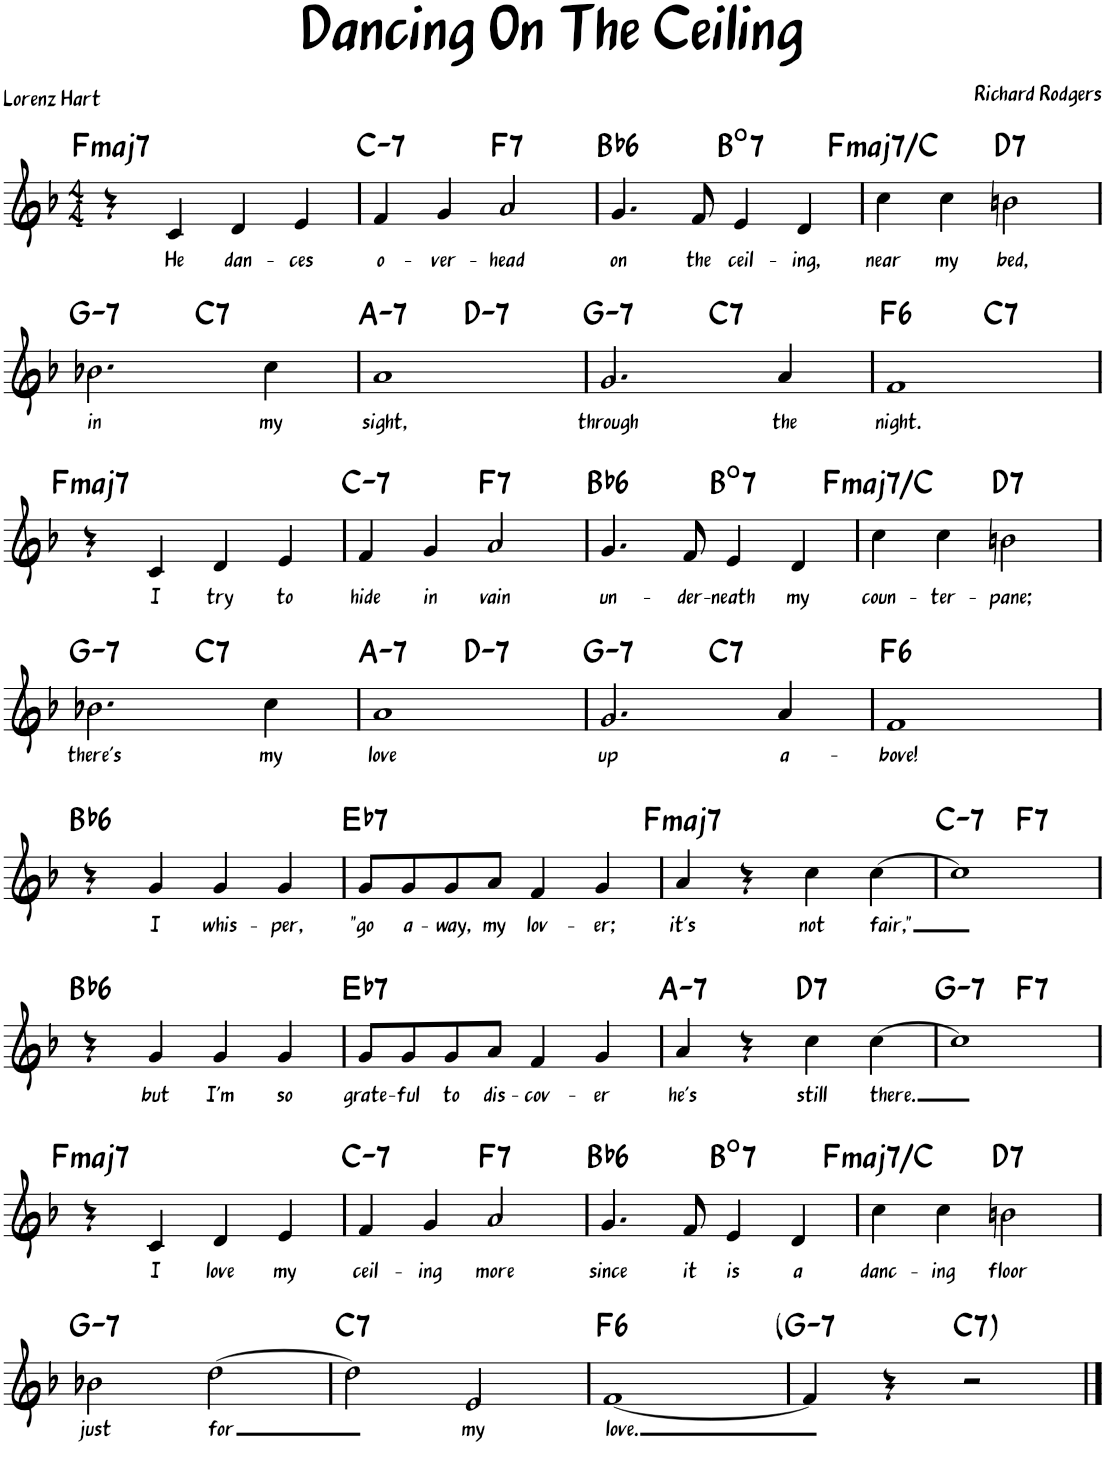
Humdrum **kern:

**kern	**text	**harte
*part1	*part1	*part1
*staff1	*staff1	*
*I"Piano	*	*
*I'Pno.	*	*
*clefG2	*	*
*k[b-]	*	*
*M4/4	*	*
=1	=1	=1
!	!	!LO:H:kt=maj7
4r	.	F:maj7
!	!LO:LY:b	!
4c/	He	.
!	!LO:LY:b	!
4d/	dan-	.
!	!LO:LY:b	!
4e/	-ces	.
=2	=2	=2
!	!LO:LY:b	!LO:H:kt=7
4f/	o-	C:min7
!	!LO:LY:b	!
4g/	-ver-	.
!	!LO:LY:b	!LO:H:kt=7
2a/	-head	F:7
=3	=3	=3
!	!LO:LY:b	!LO:H:kt=6
4.g/	on	Bb:maj6
!	!LO:LY:b	!
8f/	the	.
!	!LO:LY:b	!LO:H:kt=7
4e/	ceil-	B:dim7
!	!LO:LY:b	!
4d/	-ing,	.
=4	=4	=4
!	!LO:LY:b	!LO:H:kt=maj7
4cc\	near	F:maj7/5
!	!LO:LY:b	!
4cc\	my	.
!	!LO:LY:b	!LO:H:kt=7
2bn\	bed,	D:7
!!LO:LB:g=z
=5	=5	=5
!	!LO:LY:b	!LO:H:kt=7
*^	*	*
2.b-X\	2ryy	in	G:min7
!	!	!	!LO:H:kt=7
.	2ryy	.	C:7
!	!	!LO:LY:b	!
4cc\	.	my	.
=6	=6	=6	=6
!	!	!LO:LY:b	!LO:H:kt=7
1a	2ryy	sight,	A:min7
!	!	!	!LO:H:kt=7
.	2ryy	.	D:min7
=7	=7	=7	=7
!	!	!LO:LY:b	!LO:H:kt=7
2.g/	2ryy	through	G:min7
!	!	!	!LO:H:kt=7
.	2ryy	.	C:7
!	!	!LO:LY:b	!
4a/	.	the	.
=8	=8	=8	=8
!	!	!LO:LY:b	!LO:H:kt=6
1f	2ryy	night.	F:maj6
!	!	!	!LO:H:kt=7
.	2ryy	.	C:7
!!LO:LB:g=z	!!
=9	=9	=9	=9
!	!	!	!LO:H:kt=maj7
*v	*v	*	*
4r	.	F:maj7
!	!LO:LY:b	!
4c/	I	.
!	!LO:LY:b	!
4d/	try	.
!	!LO:LY:b	!
4e/	to	.
=10	=10	=10
!	!LO:LY:b	!LO:H:kt=7
4f/	hide	C:min7
!	!LO:LY:b	!
4g/	in	.
!	!LO:LY:b	!LO:H:kt=7
2a/	vain	F:7
=11	=11	=11
!	!LO:LY:b	!LO:H:kt=6
4.g/	un-	Bb:maj6
!	!LO:LY:b	!
8f/	-der-	.
!	!LO:LY:b	!LO:H:kt=7
4e/	-neath	B:dim7
!	!LO:LY:b	!
4d/	my	.
=12	=12	=12
!	!LO:LY:b	!LO:H:kt=maj7
4cc\	coun-	F:maj7/5
!	!LO:LY:b	!
4cc\	-ter-	.
!	!LO:LY:b	!LO:H:kt=7
2bn\	-pane;	D:7
!!LO:LB:g=z
=13	=13	=13
!	!LO:LY:b	!LO:H:kt=7
*^	*	*
2.b-X\	2ryy	there's	G:min7
!	!	!	!LO:H:kt=7
.	2ryy	.	C:7
!	!	!LO:LY:b	!
4cc\	.	my	.
=14	=14	=14	=14
!	!	!LO:LY:b	!LO:H:kt=7
1a	2ryy	love	A:min7
!	!	!	!LO:H:kt=7
.	2ryy	.	D:min7
=15	=15	=15	=15
!	!	!LO:LY:b	!LO:H:kt=7
2.g/	2ryy	up	G:min7
!	!	!	!LO:H:kt=7
.	2ryy	.	C:7
!	!	!LO:LY:b	!
4a/	.	a-	.
=16	=16	=16	=16
!	!	!LO:LY:b	!LO:H:kt=6
*v	*v	*	*
1f	-bove!	F:maj6
!!LO:LB:g=z
=17	=17	=17
!	!	!LO:H:kt=6
4r	.	Bb:maj6
!	!LO:LY:b	!
4g/	I	.
!	!LO:LY:b	!
4g/	whis-	.
!	!LO:LY:b	!
4g/	-per,	.
=18	=18	=18
!	!LO:LY:b	!LO:H:kt=7
8g/L	"go	Eb:7
!	!LO:LY:b	!
8g/	a-	.
!	!LO:LY:b	!
8g/	-way,	.
!	!LO:LY:b	!
8a/J	my	.
!	!LO:LY:b	!
4f/	lov-	.
!	!LO:LY:b	!
4g/	-er;	.
=19	=19	=19
!	!LO:LY:b	!LO:H:kt=maj7
4a/	it's	F:maj7
4r	.	.
!	!LO:LY:b	!
4cc\	not	.
!	!LO:LY:b	!
[4cc\	fair,"	.
=20	=20	=20
!	!	!LO:H:kt=7
*^	*	*
1cc]	2ryy	.	C:min7
!	!	!	!LO:H:kt=7
.	2ryy	.	F:7
!!LO:LB:g=z	!!
=21	=21	=21	=21
!	!	!	!LO:H:kt=6
*v	*v	*	*
4r	.	Bb:maj6
!	!LO:LY:b	!
4g/	but	.
!	!LO:LY:b	!
4g/	I'm	.
!	!LO:LY:b	!
4g/	so	.
=22	=22	=22
!	!LO:LY:b	!LO:H:kt=7
8g/L	grate-	Eb:7
!	!LO:LY:b	!
8g/	-ful	.
!	!LO:LY:b	!
8g/	to	.
!	!LO:LY:b	!
8a/J	dis-	.
!	!LO:LY:b	!
4f/	-cov-	.
!	!LO:LY:b	!
4g/	-er	.
=23	=23	=23
!	!LO:LY:b	!LO:H:kt=7
4a/	he's	A:min7
4r	.	.
!	!LO:LY:b	!LO:H:kt=7
4cc\	still	D:7
!	!LO:LY:b	!
[4cc\	there.	.
=24	=24	=24
!	!	!LO:H:kt=7
*^	*	*
1cc]	2ryy	.	G:min7
!	!	!	!LO:H:kt=7
.	2ryy	.	F:7
!!LO:LB:g=z	!!
=25	=25	=25	=25
!	!	!	!LO:H:kt=maj7
*v	*v	*	*
4r	.	F:maj7
!	!LO:LY:b	!
4c/	I	.
!	!LO:LY:b	!
4d/	love	.
!	!LO:LY:b	!
4e/	my	.
=26	=26	=26
!	!LO:LY:b	!LO:H:kt=7
4f/	ceil-	C:min7
!	!LO:LY:b	!
4g/	-ing	.
!	!LO:LY:b	!LO:H:kt=7
2a/	more	F:7
=27	=27	=27
!	!LO:LY:b	!LO:H:kt=6
4.g/	since	Bb:maj6
!	!LO:LY:b	!
8f/	it	.
!	!LO:LY:b	!LO:H:kt=7
4e/	is	B:dim7
!	!LO:LY:b	!
4d/	a	.
=28	=28	=28
!	!LO:LY:b	!LO:H:kt=maj7
4cc\	danc-	F:maj7/5
!	!LO:LY:b	!
4cc\	-ing	.
!	!LO:LY:b	!LO:H:kt=7
2bn\	floor	D:7
!!LO:LB:g=z
=29	=29	=29
!	!LO:LY:b	!LO:H:kt=7
2b-X\	just	G:min7
!	!LO:LY:b	!
[2dd\	for	.
=30	=30	=30
!	!	!LO:H:kt=7
2dd\]	.	C:7
!	!LO:LY:b	!
2e/	my	.
=31	=31	=31
!	!LO:LY:b	!LO:H:kt=6
[1f	love.	F:maj6
=32	=32	=32
!	!	!LO:H:kt=7
4f/]	.	G:min7
4r	.	.
!	!	!LO:H:kt=7
2r	.	C:7
==	==	==
*-	*-	*-
